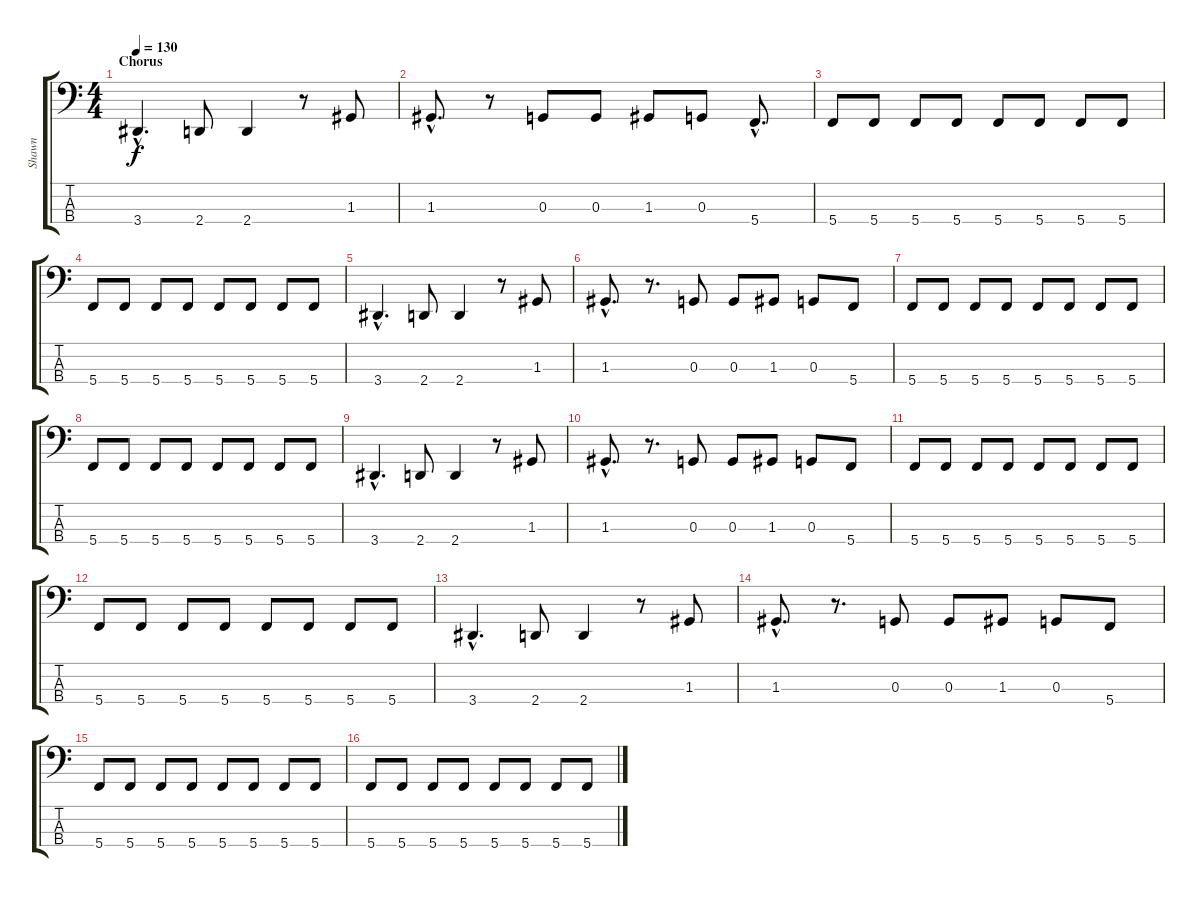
\track ("Shawn" "Shawn") {instrument electricbassfinger}
\staff {score tabs}
\tuning (F2 C2 G1 C1) {hide}
\ts (4 4)
\section ("" "Chorus")
\tempo 130
\clef f4
\ks c
3.4{hac}.4{d dy f} 2.4.8 2.4.4 r.8 1.3.8 |
1.3{hac}.8{d} r.8 0.3.8 0.3.8 1.3.8 0.3.8 5.4{hac}.8{d} |
5.4.8 5.4.8 5.4.8 5.4.8 5.4.8 5.4.8 5.4.8 5.4.8 |
5.4.8 5.4.8 5.4.8 5.4.8 5.4.8 5.4.8 5.4.8 5.4.8 |
3.4{hac}.4{d} 2.4.8 2.4.4 r.8 1.3.8 |
1.3{hac}.8{d} r.8{d} 0.3.8 0.3.8 1.3.8 0.3.8 5.4.8 |
5.4.8 5.4.8 5.4.8 5.4.8 5.4.8 5.4.8 5.4.8 5.4.8 |
5.4.8 5.4.8 5.4.8 5.4.8 5.4.8 5.4.8 5.4.8 5.4.8 |
3.4{hac}.4{d} 2.4.8 2.4.4 r.8 1.3.8 |
1.3{hac}.8{d} r.8{d} 0.3.8 0.3.8 1.3.8 0.3.8 5.4.8 |
5.4.8 5.4.8 5.4.8 5.4.8 5.4.8 5.4.8 5.4.8 5.4.8 |
5.4.8 5.4.8 5.4.8 5.4.8 5.4.8 5.4.8 5.4.8 5.4.8 |
3.4{hac}.4{d} 2.4.8 2.4.4 r.8 1.3.8 |
1.3{hac}.8{d} r.8{d} 0.3.8 0.3.8 1.3.8 0.3.8 5.4.8 |
5.4.8 5.4.8 5.4.8 5.4.8 5.4.8 5.4.8 5.4.8 5.4.8 |
5.4.8 5.4.8 5.4.8 5.4.8 5.4.8 5.4.8 5.4.8 5.4.8
